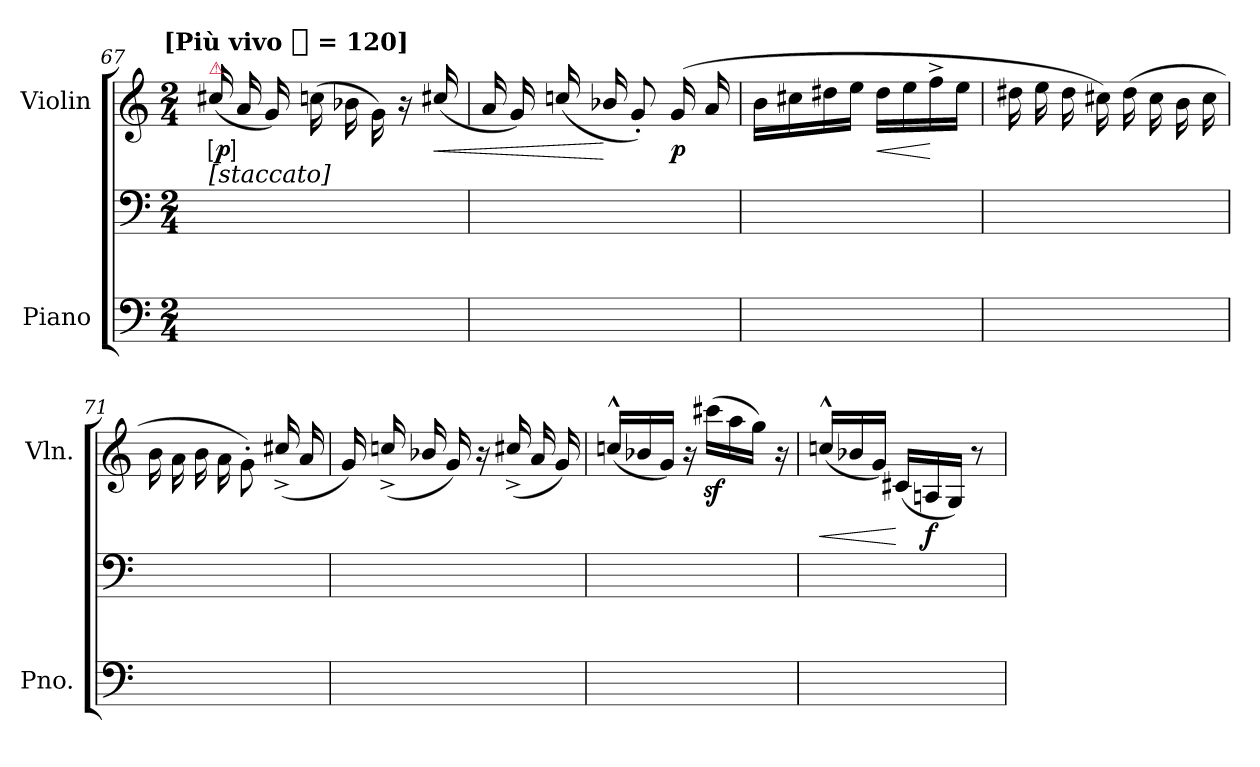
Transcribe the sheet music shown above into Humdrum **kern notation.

**kern	**kern	**kern	**dynam
*part2	*part2	*part1	*part1
*staff3	*staff2	*staff1	*staff1
*I"Piano	*	*I"Violin	*
*I'Pno.	*	*I'Vln.	*
*clefF4	*clefF4	*clefG2	*
*k[]	*k[]	*k[]	*
!!LO:TX:omd:t=[Più vivo [quarter] = 120]
*M2/4	*M2/4	*M2/4	*
*MM120	*MM120	*MM120	*
=67	=67	=67	=67
!	!	!LO:TX:a:color=crimson:t=⚠	!
!	!LO:TX:a:i:t=[staccato]	!	!
!	!	!	!LO:DY:ed=brack
8ryy	2ryy	(16cc#X/	p
.	.	16a	.
8ryy	.	16g)	.
.	.	(16ccn	.
8ryy	.	16b-X	.
.	.	16g\)	.
8ryy	.	16r	.
!	!	!	!LO:HP:b
.	.	(16cc#X/	<
=68	=68	=68	=68
8ryy	2ryy	16a	.
.	.	16g)	.
8ryy	.	(16ccn/	.
.	.	16b-X/	[
8ryy	.	8g')	.
8ryy	.	(>16g	p
.	.	16a	.
=69	=69	=69	=69
8ryy	2ryy	16bLL	.
.	.	16cc#X	.
8ryy	.	16dd#X	.
.	.	16eeJJ	.
!	!	!	!LO:HP:b
8ryy	.	16dd#LL	<
.	.	16ee	.
8ryy	.	16ff^	[
.	.	16eeJJ	.
=70	=70	=70	=70
8ryy	2ryy	16dd#X	.
.	.	16ee	.
8ryy	.	16dd#	.
.	.	16cc#X)	.
8ryy	.	(16dd#	.
.	.	16cc#	.
8ryy	.	16b	.
.	.	16cc#	.
=71	=71	=71	=71
8ryy	2ryy	16b	.
.	.	16a\	.
8ryy	.	16b	.
.	.	16a\	.
8ryy	.	8g'\)	.
8ryy	.	(16cc#X^/	.
.	.	16a	.
=72	=72	=72	=72
8ryy	2ryy	16g)	.
.	.	(16ccn^/	.
8ryy	.	16b-X/	.
.	.	16g)	.
8ryy	.	16r	.
.	.	(16cc#X^/	.
8ryy	.	16a	.
.	.	16g)	.
=73	=73	=73	=73
8ryy	2ryy	(16ccn^^LL	.
.	.	16b-X	.
8ryy	.	16gJJ)	.
.	.	16r	.
8ryy	.	(16ccc#XzLL	.
.	.	16aa	.
8ryy	.	16ggJJ)	.
.	.	16r	.
=74	=74	=74	=74
!	!	!	!LO:HP:b
8ryy	2ryy	(16ccn^^LL	<
.	.	16b-X	.
8ryy	.	16gJJ)	.
.	.	(16c#XLL	[
8ryy	.	16An	f
.	.	16GJJ)	.
8ryy	.	8r	.
=	=	=	=
*-	*-	*-	*-
